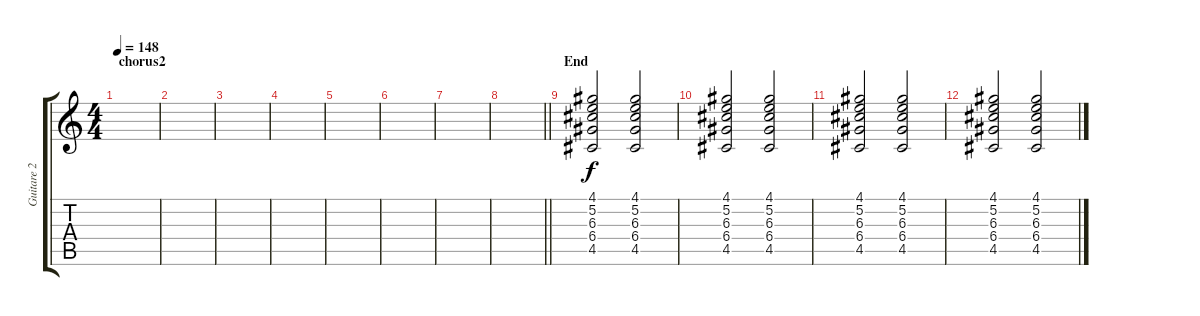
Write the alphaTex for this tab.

\track ("Guitare 2" "Guitare 2") {instrument overdrivenguitar}
\staff {score tabs}
\tuning (E4 B3 G3 D3 A2 E2) {hide}
\ts (4 4)
\section ("" "chorus2")
\tempo 148
\clef g2
\ks c
|
|
|
|
|
|
|
\barLineRight lightlight
|
\section ("" "End")
(4.1 5.2 6.3 6.4 4.5).2 (4.1 5.2 6.3 6.4 4.5).2 |
(4.1 5.2 6.3 6.4 4.5).2 (4.1 5.2 6.3 6.4 4.5).2 |
(4.1 5.2 6.3 6.4 4.5).2 (4.1 5.2 6.3 6.4 4.5).2 |
(4.1 5.2 6.3 6.4 4.5).2 (4.1 5.2 6.3 6.4 4.5).2
